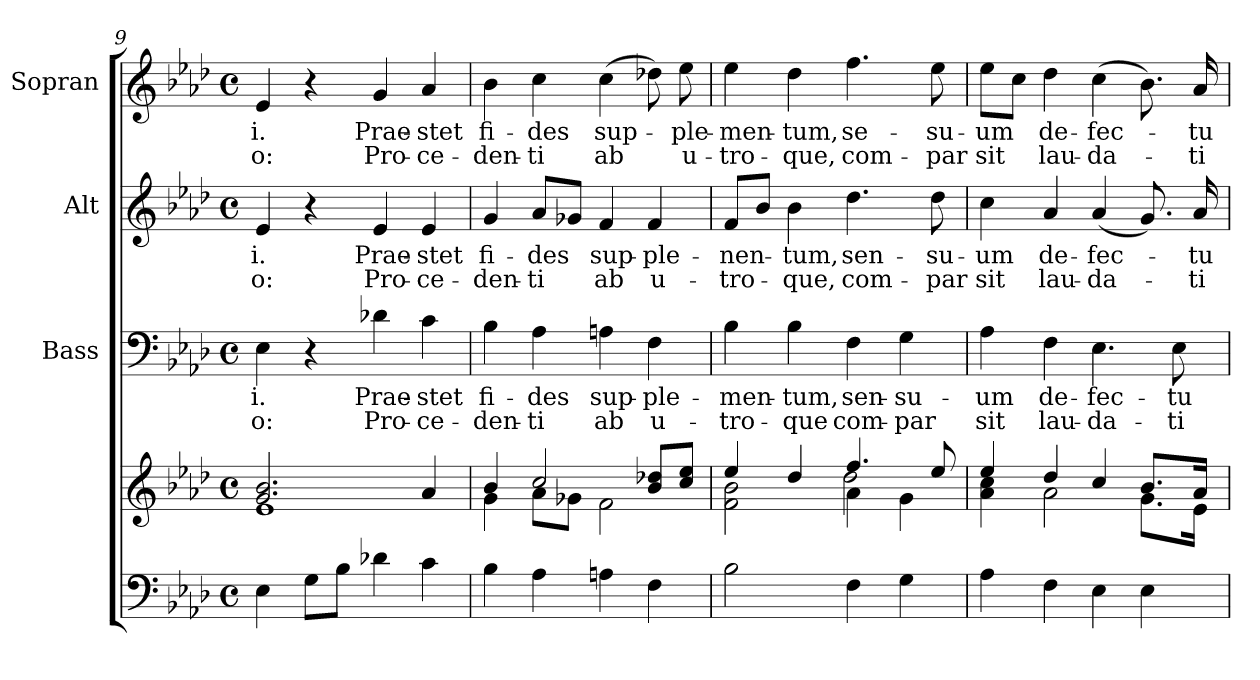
**kern	**kern	**kern	**text	**text	**kern	**text	**text	**kern	**text	**text
*part4	*part4	*part3	*part3	*part3	*part2	*part2	*part2	*part1	*part1	*part1
*staff5	*staff4	*staff3	*staff3	*staff3	*staff2	*staff2	*staff2	*staff1	*staff1	*staff1
*	*	*I"Bass	*	*	*I"Alt	*	*	*I"Sopran	*	*
*	*	*I'B.	*	*	*I'A.	*	*	*I'S.	*	*
*clefF4	*clefG2	*clefF4	*	*	*clefG2	*	*	*clefG2	*	*
*k[b-e-a-d-]	*k[b-e-a-d-]	*k[b-e-a-d-]	*	*	*k[b-e-a-d-]	*	*	*k[b-e-a-d-]	*	*
*A-:	*A-:	*A-:	*	*	*A-:	*	*	*A-:	*	*
*M4/4	*M4/4	*M4/4	*	*	*M4/4	*	*	*M4/4	*	*
*met(c)	*met(c)	*met(c)	*	*	*met(c)	*	*	*met(c)	*	*
=9	=9	=9	=9	=9	=9	=9	=9	=9	=9	=9
*	*^	*	*	*	*	*	*	*	*	*
!	!	!	!	!LO:LY:b	!LO:LY:b	!	!LO:LY:b	!LO:LY:b	!	!LO:LY:b	!LO:LY:b
4E-\	2.g/ 2.b-/	1e-	4E-\	-i.	-o:	4e-/	-i.	-o:	4e-/	-i.	-o:
8G\L	.	.	4r	.	.	4r	.	.	4r	.	.
8B-\J	.	.	.	.	.	.	.	.	.	.	.
!	!	!	!	!LO:LY:b	!LO:LY:b	!	!LO:LY:b	!LO:LY:b	!	!LO:LY:b	!LO:LY:b
4d-X\	.	.	4d-X\	Prae-	Pro-	4e-/	Prae-	Pro-	4g/	Prae-	Pro-
!	!	!	!	!LO:LY:b	!LO:LY:b	!	!LO:LY:b	!LO:LY:b	!	!LO:LY:b	!LO:LY:b
4c\	4a-/	.	4c\	-stet	-ce-	4e-/	-stet	-ce-	4a-/	-stet	-ce-
=10	=10	=10	=10	=10	=10	=10	=10	=10	=10	=10	=10
!	!	!	!	!LO:LY:b	!LO:LY:b	!	!LO:LY:b	!LO:LY:b	!	!LO:LY:b	!LO:LY:b
4B-\	4b-/	4g\	4B-\	fi-	-den-	4g/	fi-	-den-	4b-\	fi-	-den-
!	!	!	!	!LO:LY:b	!LO:LY:b	!	!LO:LY:b	!LO:LY:b	!	!LO:LY:b	!LO:LY:b
4A-\	2cc/	8a-\L	4A-\	-des	-ti	8a-/L	-des	-ti	4cc\	-des	-ti
.	.	8g-X\J	.	.	.	8g-X/J	.	.	.	.	.
!	!	!	!	!LO:LY:b	!LO:LY:b	!	!LO:LY:b	!LO:LY:b	!	!LO:LY:b	!LO:LY:b
4An\	.	2f\	4An\	sup-	ab	4f/	sup-	ab	(>4cc\	sup-	ab
!	!	!	!	!LO:LY:b	!LO:LY:b	!	!LO:LY:b	!LO:LY:b	!	!	!
4F\	8b-/ 8dd-X/L	.	4F\	-ple-	u-	4f/	-ple-	u-	8dd-X\)	.	.
!	!	!	!	!	!	!	!	!	!	!LO:LY:b	!LO:LY:b
.	8cc/ 8ee-/J	.	.	.	.	.	.	.	8ee-\	-ple-	u-
!!LO:LB:g=z
=11	=11	=11	=11	=11	=11	=11	=11	=11	=11	=11	=11
*	*	*^	*	*	*	*	*	*	*	*	*
!	!	!	!	!	!LO:LY:b	!LO:LY:b	!	!LO:LY:b	!LO:LY:b	!	!LO:LY:b	!LO:LY:b
2B-\	4ee-/	2f\ 2b-\	2ryy	4B-\	-men-	-tro-	8f/L	-nen-	-tro-	4ee-\	-men-	-tro-
.	.	.	.	.	.	.	8b-/J	.	.	.	.	.
!	!	!	!	!	!LO:LY:b	!LO:LY:b	!	!LO:LY:b	!LO:LY:b	!	!LO:LY:b	!LO:LY:b
.	4dd-/	.	.	4B-\	-tum,	-que	4b-\	-tum,	-que,	4dd-\	-tum,	-que,
!	!	!	!	!	!LO:LY:b	!LO:LY:b	!	!LO:LY:b	!LO:LY:b	!	!LO:LY:b	!LO:LY:b
4F\	4.ff/	4a-\	2dd-\	4F\	sen-	com-	4.dd-\	sen-	com-	4.ff\	se-	com-
!	!	!	!	!	!LO:LY:b	!LO:LY:b	!	!	!	!	!	!
4G\	.	4g\	.	4G\	-su-	-par	.	.	.	.	.	.
!	!	!	!	!	!	!	!	!LO:LY:b	!LO:LY:b	!	!LO:LY:b	!LO:LY:b
.	8ee-/	.	.	.	.	.	8dd-\	-su-	-par	8ee-\	-su-	-par
*	*	*v	*v	*	*	*	*	*	*	*	*	*
=12	=12	=12	=12	=12	=12	=12	=12	=12	=12	=12	=12
!	!	!	!	!LO:LY:b	!LO:LY:b	!	!LO:LY:b	!LO:LY:b	!	!LO:LY:b	!LO:LY:b
4A-\	4ee-/	4a-\ 4cc\	4A-\	-um	sit	4cc\	-um	sit	8ee-\L	-um	sit
.	.	.	.	.	.	.	.	.	8cc\J	.	.
!	!	!	!	!LO:LY:b	!LO:LY:b	!	!LO:LY:b	!LO:LY:b	!	!LO:LY:b	!LO:LY:b
4F\	4dd-/	2a-\	4F\	de-	lau-	4a-/	de-	lau-	4dd-\	de-	lau-
!	!	!	!	!LO:LY:b	!LO:LY:b	!	!LO:LY:b	!LO:LY:b	!	!LO:LY:b	!LO:LY:b
4E-\	4cc/	.	4.E-\	-fec-	-da-	(<4a-/	-fec-	-da-	(>4cc\	-fec-	-da-
4E-\	8.b-/L	8.g\L	.	.	.	8.g/)	.	.	8.b-\)	.	.
!	!	!	!	!LO:LY:b	!LO:LY:b	!	!	!	!	!	!
.	.	.	8E-\	-tu-	-ti-	.	.	.	.	.	.
!	!	!	!	!	!	!	!LO:LY:b	!LO:LY:b	!	!LO:LY:b	!LO:LY:b
.	16a-/Jk	16e-\Jk	.	.	.	16a-/	-tu-	-ti-	16a-/	-tu-	-ti-
*	*v	*v	*	*	*	*	*	*	*	*	*
=	=	=	=	=	=	=	=	=	=	=
*-	*-	*-	*-	*-	*-	*-	*-	*-	*-	*-
